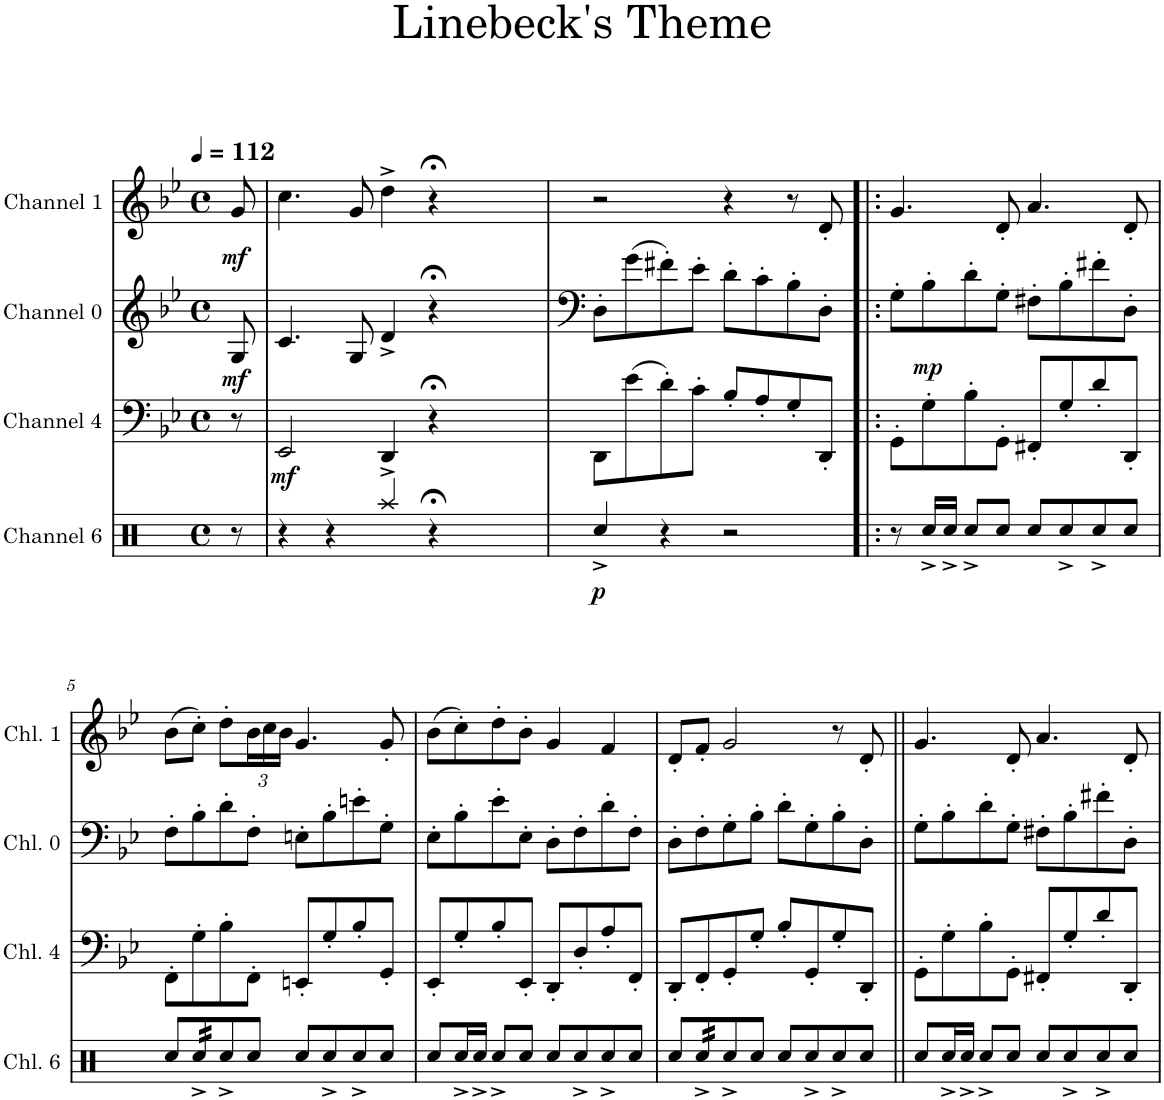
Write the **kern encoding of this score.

**kern	**dynam	**kern	**dynam	**kern	**dynam	**kern	**dynam
*part4	*part4	*part3	*part3	*part2	*part2	*part1	*part1
*staff4	*staff4	*staff3	*staff3	*staff2	*staff2	*staff1	*staff1
*I"Channel 6	*	*I"Channel 4	*	*I"Channel 0	*	*I"Channel 1	*
*I'Chl. 6	*	*I'Chl. 4	*	*I'Chl. 0	*	*I'Chl. 1	*
*clefX	*	*clefF4	*	*clefG2	*	*clefG2	*
*k[]	*	*k[b-e-]	*	*k[b-e-]	*	*k[b-e-]	*
*M4/4	*	*M4/4	*	*M4/4	*	*M4/4	*
*met(c)	*	*met(c)	*	*met(c)	*	*met(c)	*
*MM112	*	*MM112	*	*MM112	*	*MM112	*
=1	=1	=1	=1	=1	=1	=1	=1
!	!	!	!	!	!LO:DY:b	!	!LO:DY:b
8r	.	8r	.	8G/	mf	8g/	mf
=2	=2	=2	=2	=2	=2	=2	=2
!	!	!	!LO:DY:b	!	!	!	!
4r	.	2EE-/	mf	4.c/	.	4.cc\	.
4r	.	.	.	.	.	.	.
.	.	.	.	8G/	.	8g/	.
4Raa/	.	4DD^/	.	4d^/	.	4dd^\	.
4r;<	.	4r;<	.	4r;<	.	4r;<	.
2ryy	.	2ryy	.	2ryy	.	2ryy	.
=3	=3	=3	=3	=3	=3	=3	=3
!	!LO:DY:b	!	!	!	!	!	!
4Rcc^/	p	8DD\L	.	8D'\L	.	2r	.
.	.	(8e-\	.	(8g\	.	.	.
4r	.	8d'\)	.	8f#X'\)	.	.	.
.	.	8c'\J	.	8e-'\J	.	.	.
2r	.	8B-'/L	.	8d'\L	.	4r	.
.	.	8A'/	.	8c'\	.	.	.
.	.	8G'/	.	8B-'\	.	8r	.
.	.	8DD'/J	.	8D'\J	.	8d'/	.
=4!|:	=4!|:	=4!|:	=4!|:	=4!|:	=4!|:	=4!|:	=4!|:
8r	.	8GG'\L	.	8G'\L	.	4.g/	.
!	!	!	!	!	!LO:DY:b	!	!
16Rcc^/LL	.	8G'\	.	8B-'\	mp	.	.
16Rcc^/JJ	.	.	.	.	.	.	.
8Rcc^/L	.	8B-'\	.	8d'\	.	.	.
8Rcc/J	.	8GG'\J	.	8G'\J	.	8d'/	.
8Rcc/L	.	8FF#X'/L	.	8F#X'\L	.	4.a/	.
8Rcc^/	.	8G'/	.	8B-'\	.	.	.
8Rcc^/	.	8d'/	.	8f#X'\	.	.	.
8Rcc/J	.	8DD'/J	.	8D'\J	.	8d'/	.
!!LO:LB:g=z
=5	=5	=5	=5	=5	=5	=5	=5
8Rcc/L	.	8FF'\L	.	8F'\L	.	(8b-\L	.
*tremolo	*	*	*	*	*	*	*
32Rcc^/	.	8G'\	.	8B-'\	.	8cc'\J)	.
32Rcc^/	.	.	.	.	.	.	.
32Rcc^/	.	.	.	.	.	.	.
32Rcc^/	.	.	.	.	.	.	.
*Xtremolo	*	*	*	*	*	*	*
8Rcc^/	.	8B-'\	.	8d'\	.	8dd'\L	.
*	*	*	*	*	*	*Xbrackettup	*
8Rcc/J	.	8FF'\J	.	8F'\J	.	24b-\L	.
.	.	.	.	.	.	24cc\	.
.	.	.	.	.	.	24b-\JJ	.
8Rcc/L	.	8EEn'/L	.	8En'\L	.	4.g/	.
8Rcc^/	.	8G'/	.	8B-'\	.	.	.
8Rcc^/	.	8B-'/	.	8en'\	.	.	.
8Rcc/J	.	8GG'/J	.	8G'\J	.	8g'/	.
=6	=6	=6	=6	=6	=6	=6	=6
8Rcc/L	.	8EE-'/L	.	8E-'\L	.	(8b-\L	.
16Rcc^/L	.	8G'/	.	8B-'\	.	8cc'\)	.
16Rcc^/JJ	.	.	.	.	.	.	.
8Rcc^/L	.	8B-'/	.	8e-'\	.	8dd'\	.
8Rcc/J	.	8EE-'/J	.	8E-'\J	.	8b-'\J	.
8Rcc/L	.	8DD'/L	.	8D'\L	.	4g/	.
8Rcc^/	.	8D'/	.	8F'\	.	.	.
8Rcc^/	.	8A'/	.	8d'\	.	4f/	.
8Rcc/J	.	8FF'/J	.	8F'\J	.	.	.
=7	=7	=7	=7	=7	=7	=7	=7
8Rcc/L	.	8DD'/L	.	8D'\L	.	8d'/L	.
*tremolo	*	*	*	*	*	*	*
32Rcc^/	.	8FF'/	.	8F'\	.	8f'/J	.
32Rcc^/	.	.	.	.	.	.	.
32Rcc^/	.	.	.	.	.	.	.
32Rcc^/	.	.	.	.	.	.	.
*Xtremolo	*	*	*	*	*	*	*
8Rcc^/	.	8GG'/	.	8G'\	.	2g/	.
8Rcc/J	.	8G'/J	.	8B-'\J	.	.	.
8Rcc/L	.	8B-'/L	.	8d'\L	.	.	.
8Rcc^/	.	8GG'/	.	8G'\	.	.	.
8Rcc^/	.	8G'/	.	8B-'\	.	8r	.
8Rcc/J	.	8DD'/J	.	8D'\J	.	8d'/	.
=8||	=8||	=8||	=8||	=8||	=8||	=8||	=8||
8Rcc/L	.	8GG'\L	.	8G'\L	.	4.g/	.
16Rcc^/L	.	8G'\	.	8B-'\	.	.	.
16Rcc^/JJ	.	.	.	.	.	.	.
8Rcc^/L	.	8B-'\	.	8d'\	.	.	.
8Rcc/J	.	8GG'\J	.	8G'\J	.	8d'/	.
8Rcc/L	.	8FF#X'/L	.	8F#X'\L	.	4.a/	.
8Rcc^/	.	8G'/	.	8B-'\	.	.	.
8Rcc^/	.	8d'/	.	8f#X'\	.	.	.
8Rcc/J	.	8DD'/J	.	8D'\J	.	8d'/	.
=	=	=	=	=	=	=	=
*-	*-	*-	*-	*-	*-	*-	*-
